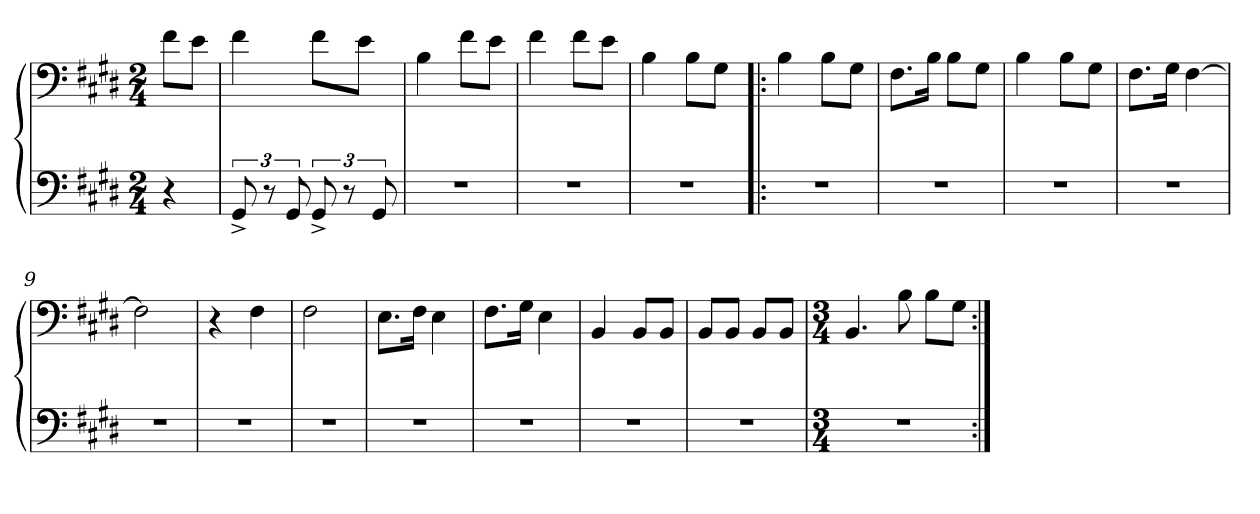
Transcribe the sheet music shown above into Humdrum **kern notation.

**kern	**kern
*part1	*part1
*staff2	*staff1
*clefF4	*clefF4
*k[f#c#g#d#]	*k[f#c#g#d#]
*M2/4	*M2/4
=	=
4r	8f#\L
.	8e\J
=1	=1
12GG#^/	4f#\
12r	.
12GG#/	.
12GG#^/	8f#\L
12r	.
.	8e\J
12GG#/	.
=2	=2
2r	4B\
.	8f#\L
.	8e\J
=3	=3
2r	4f#\
.	8f#\L
.	8e\J
=4	=4
2r	4B\
.	8B\L
.	8G#\J
=5!|:	=5!|:
2r	4B\
.	8B\L
.	8G#\J
=6	=6
2r	8.F#\L
.	16B\Jk
.	8B\L
.	8G#\J
=7	=7
2r	4B\
.	8B\L
.	8G#\J
=8	=8
2r	8.F#\L
.	16G#\Jk
.	[4F#\
=9	=9
2r	2F#\]
=10	=10
2r	4r
.	4F#\
=11	=11
2r	2F#\
=12	=12
2r	8.E\L
.	16F#\Jk
.	4E\
=13	=13
2r	8.F#\L
.	16G#\Jk
.	4E\
=14	=14
2r	4BB/
.	8BB/L
.	8BB/J
=15	=15
2r	8BB/L
.	8BB/J
.	8BB/L
.	8BB/J
=16	=16
*M3/4	*M3/4
2.r	4.BB/
.	8B\
.	8B\L
.	8G#\J
=:|!	=:|!
*-	*-
